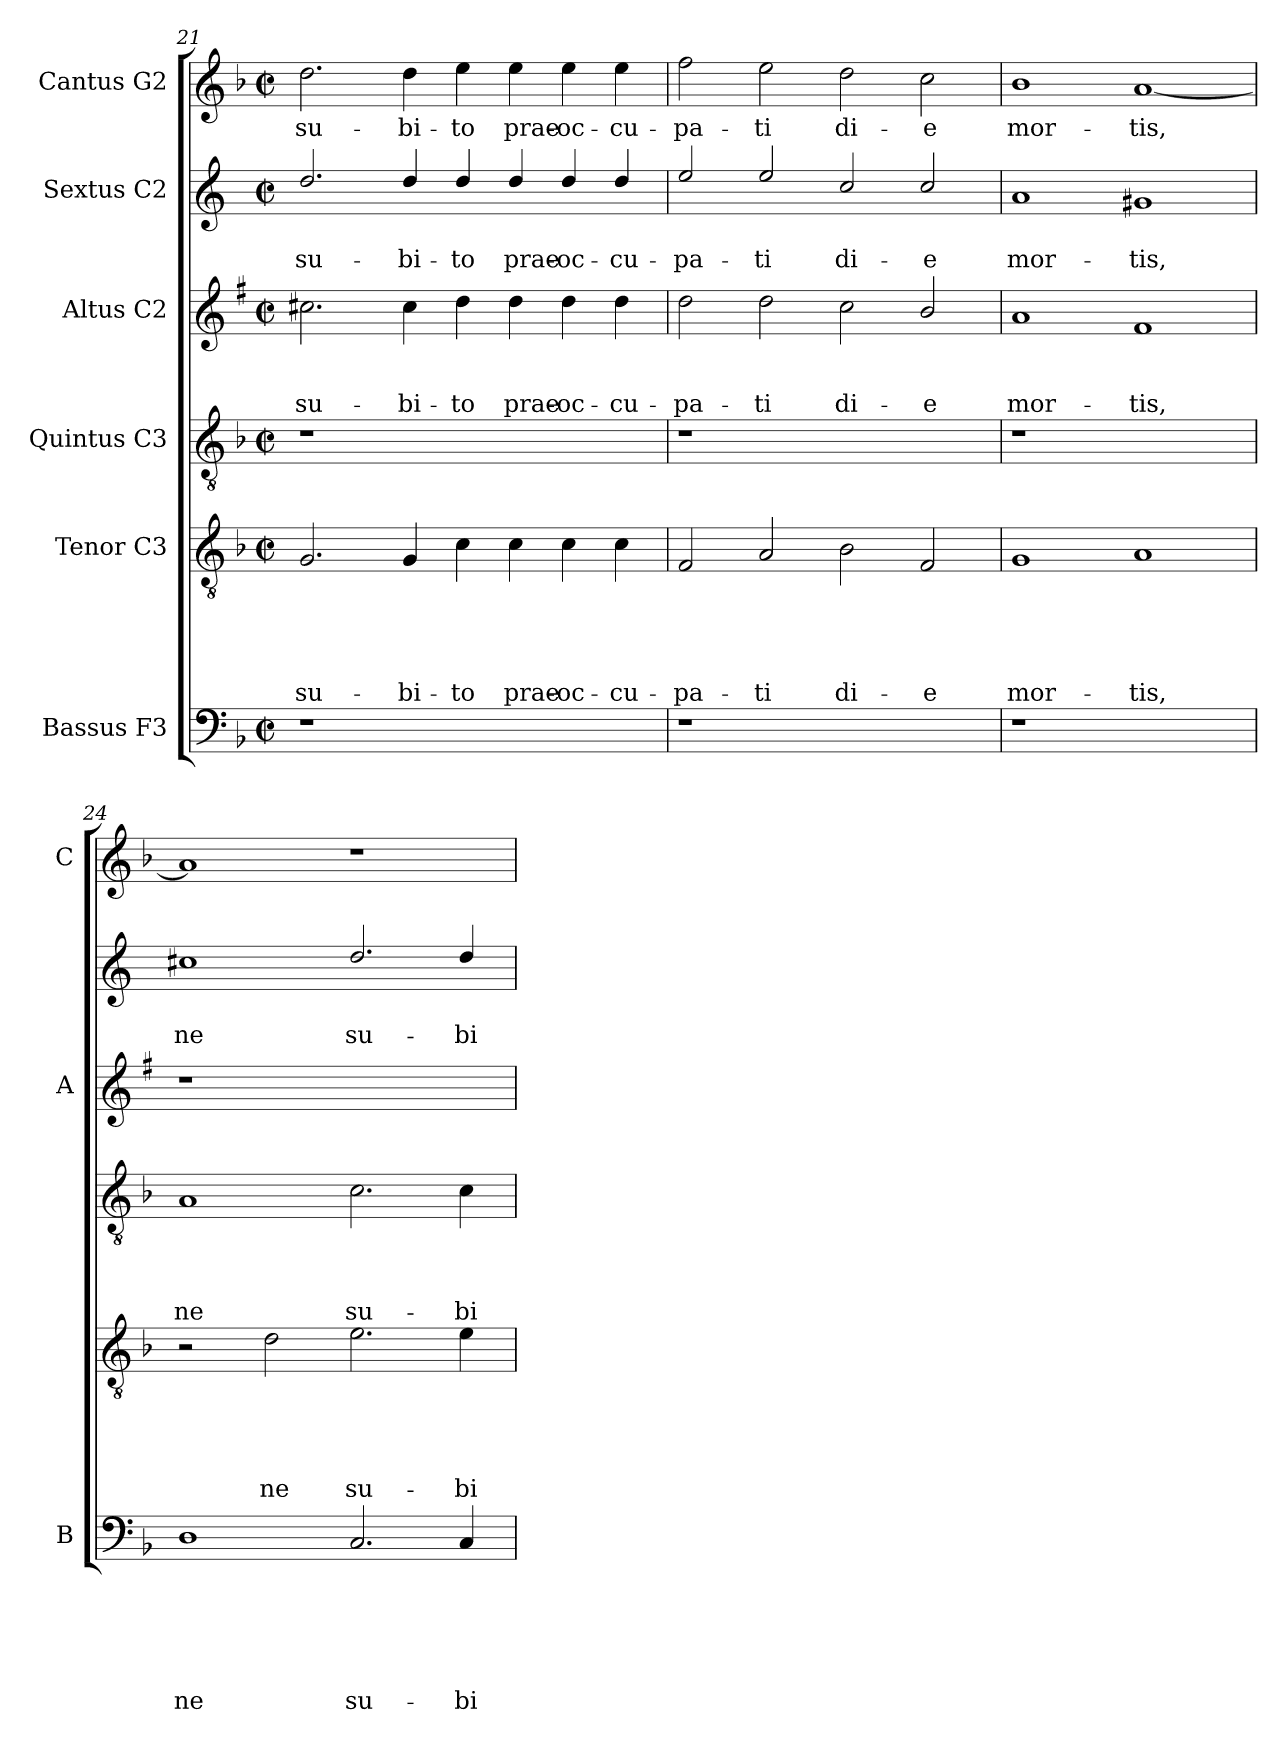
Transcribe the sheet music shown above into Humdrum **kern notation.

**kern	**text	**text	**text	**text	**text	**text	**kern	**text	**text	**text	**text	**text	**kern	**text	**text	**text	**text	**kern	**text	**text	**text	**kern	**text	**text	**kern	**text
*part6	*part6	*part6	*part6	*part6	*part6	*part6	*part5	*part5	*part5	*part5	*part5	*part5	*part4	*part4	*part4	*part4	*part4	*part3	*part3	*part3	*part3	*part2	*part2	*part2	*part1	*part1
*staff6	*staff6	*staff6	*staff6	*staff6	*staff6	*staff6	*staff5	*staff5	*staff5	*staff5	*staff5	*staff5	*staff4	*staff4	*staff4	*staff4	*staff4	*staff3	*staff3	*staff3	*staff3	*staff2	*staff2	*staff2	*staff1	*staff1
*I"Bassus F3	*	*	*	*	*	*	*I"Tenor C3	*	*	*	*	*	*I"Quintus C3	*	*	*	*	*I"Altus C2	*	*	*	*I"Sextus C2	*	*	*I"Cantus G2	*
*I'B	*	*	*	*	*	*	*	*	*	*	*	*	*	*	*	*	*	*I'A	*	*	*	*	*	*	*I'C	*
*clefF4	*	*	*	*	*	*	*clefGv2	*	*	*	*	*	*clefGv2	*	*	*	*	*clefG2	*	*	*	*clefG2	*	*	*clefG2	*
*	*	*	*	*	*	*	*	*	*	*	*	*	*	*	*	*	*	*ITrd1c2	*	*	*	*ITrd4c7	*	*	*	*
*k[b-]	*	*	*	*	*	*	*k[b-]	*	*	*	*	*	*k[b-]	*	*	*	*	*k[b-]	*	*	*	*k[b-]	*	*	*k[b-]	*
*F:	*	*	*	*	*	*	*F:	*	*	*	*	*	*F:	*	*	*	*	*F:	*	*	*	*F:	*	*	*F:	*
*M2/2	*	*	*	*	*	*	*M2/2	*	*	*	*	*	*M2/2	*	*	*	*	*M2/2	*	*	*	*M2/2	*	*	*M2/2	*
*met(c|)	*	*	*	*	*	*	*met(c|)	*	*	*	*	*	*met(c|)	*	*	*	*	*met(c|)	*	*	*	*met(c|)	*	*	*met(c|)	*
=21	=21	=21	=21	=21	=21	=21	=21	=21	=21	=21	=21	=21	=21	=21	=21	=21	=21	=21	=21	=21	=21	=21	=21	=21	=21	=21
!	!	!	!	!	!	!	!	!	!	!	!	!LO:LY:b	!	!	!	!	!	!	!	!	!LO:LY:b	!	!	!LO:LY:b	!	!LO:LY:b
1r	.	.	.	.	.	.	2.G/	.	.	.	.	su-	1r	.	.	.	.	2.bn\	.	.	su-	2.g/	.	su-	2.dd\	su-
!	!	!	!	!	!	!	!	!	!	!	!	!LO:LY:b	!	!	!	!	!	!	!	!	!LO:LY:b	!	!	!LO:LY:b	!	!LO:LY:b
.	.	.	.	.	.	.	4G/	.	.	.	.	-bi-	.	.	.	.	.	4b\	.	.	-bi-	4g/	.	-bi-	4dd\	-bi-
!	!	!	!	!	!	!	!	!	!	!	!	!LO:LY:b	!	!	!	!	!	!	!	!	!LO:LY:b	!	!	!LO:LY:b	!	!LO:LY:b
1ryy	.	.	.	.	.	.	4c\	.	.	.	.	-to	1ryy	.	.	.	.	4cc\	.	.	-to	4g/	.	-to	4ee\	-to
!	!	!	!	!	!	!	!	!	!	!	!	!LO:LY:b	!	!	!	!	!	!	!	!	!LO:LY:b	!	!	!LO:LY:b	!	!LO:LY:b
.	.	.	.	.	.	.	4c\	.	.	.	.	prae-	.	.	.	.	.	4cc\	.	.	prae-	4g/	.	prae-	4ee\	prae-
!	!	!	!	!	!	!	!	!	!	!	!	!LO:LY:b	!	!	!	!	!	!	!	!	!LO:LY:b	!	!	!LO:LY:b	!	!LO:LY:b
.	.	.	.	.	.	.	4c\	.	.	.	.	-oc-	.	.	.	.	.	4cc\	.	.	-oc-	4g/	.	-oc-	4ee\	-oc-
!	!	!	!	!	!	!	!	!	!	!	!	!LO:LY:b	!	!	!	!	!	!	!	!	!LO:LY:b	!	!	!LO:LY:b	!	!LO:LY:b
.	.	.	.	.	.	.	4c\	.	.	.	.	-cu-	.	.	.	.	.	4cc\	.	.	-cu-	4g/	.	-cu-	4ee\	-cu-
=22	=22	=22	=22	=22	=22	=22	=22	=22	=22	=22	=22	=22	=22	=22	=22	=22	=22	=22	=22	=22	=22	=22	=22	=22	=22	=22
!	!	!	!	!	!	!	!	!	!	!	!	!LO:LY:b	!	!	!	!	!	!	!	!	!LO:LY:b	!	!	!LO:LY:b	!	!LO:LY:b
1r	.	.	.	.	.	.	2F/	.	.	.	.	-pa-	1r	.	.	.	.	2cc\	.	.	-pa-	2a/	.	-pa-	2ff\	-pa-
!	!	!	!	!	!	!	!	!	!	!	!	!LO:LY:b	!	!	!	!	!	!	!	!	!LO:LY:b	!	!	!LO:LY:b	!	!LO:LY:b
.	.	.	.	.	.	.	2A/	.	.	.	.	-ti	.	.	.	.	.	2cc\	.	.	-ti	2a/	.	-ti	2ee\	-ti
!	!	!	!	!	!	!	!	!	!	!	!	!LO:LY:b	!	!	!	!	!	!	!	!	!LO:LY:b	!	!	!LO:LY:b	!	!LO:LY:b
1ryy	.	.	.	.	.	.	2B-\	.	.	.	.	di-	1ryy	.	.	.	.	2b-\	.	.	di-	2f/	.	di-	2dd\	di-
!	!	!	!	!	!	!	!	!	!	!	!	!LO:LY:b	!	!	!	!	!	!	!	!	!LO:LY:b	!	!	!LO:LY:b	!	!LO:LY:b
.	.	.	.	.	.	.	2F/	.	.	.	.	-e	.	.	.	.	.	2a/	.	.	-e	2f/	.	-e	2cc\	-e
=23	=23	=23	=23	=23	=23	=23	=23	=23	=23	=23	=23	=23	=23	=23	=23	=23	=23	=23	=23	=23	=23	=23	=23	=23	=23	=23
!	!	!	!	!	!	!	!	!	!	!	!	!LO:LY:b	!	!	!	!	!	!	!	!	!LO:LY:b	!	!	!LO:LY:b	!	!LO:LY:b
1r	.	.	.	.	.	.	1G	.	.	.	.	mor-	1r	.	.	.	.	1g	.	.	mor-	1d	.	mor-	1b-	mor-
!	!	!	!	!	!	!	!	!	!	!	!	!LO:LY:b	!	!	!	!	!	!	!	!	!LO:LY:b	!	!	!LO:LY:b	!	!LO:LY:b
1ryy	.	.	.	.	.	.	1A	.	.	.	.	-tis,	1ryy	.	.	.	.	1e	.	.	-tis,	1c#X	.	-tis,	[1a	-tis,
!!LO:LB:g=z
=24	=24	=24	=24	=24	=24	=24	=24	=24	=24	=24	=24	=24	=24	=24	=24	=24	=24	=24	=24	=24	=24	=24	=24	=24	=24	=24
!	!	!	!	!	!	!LO:LY:b	!	!	!	!	!	!	!	!	!	!	!LO:LY:b	!	!	!	!	!	!	!LO:LY:b	!	!
1D	.	.	.	.	.	ne	2r	.	.	.	.	.	1A	.	.	.	ne	1r	.	.	.	1f#X	.	ne	1a]	.
!	!	!	!	!	!	!	!	!	!	!	!	!LO:LY:b	!	!	!	!	!	!	!	!	!	!	!	!	!	!
.	.	.	.	.	.	.	2d\	.	.	.	.	ne	.	.	.	.	.	.	.	.	.	.	.	.	.	.
!	!	!	!	!	!	!LO:LY:b	!	!	!	!	!	!LO:LY:b	!	!	!	!	!LO:LY:b	!	!	!	!	!	!	!LO:LY:b	!	!
2.C/	.	.	.	.	.	su-	2.e\	.	.	.	.	su-	2.c\	.	.	.	su-	1ryy	.	.	.	2.g/	.	su-	1r	.
!	!	!	!	!	!	!LO:LY:b	!	!	!	!	!	!LO:LY:b	!	!	!	!	!LO:LY:b	!	!	!	!	!	!	!LO:LY:b	!	!
4C/	.	.	.	.	.	-bi-	4e\	.	.	.	.	-bi-	4c\	.	.	.	-bi-	.	.	.	.	4g/	.	-bi-	.	.
=	=	=	=	=	=	=	=	=	=	=	=	=	=	=	=	=	=	=	=	=	=	=	=	=	=	=
*-	*-	*-	*-	*-	*-	*-	*-	*-	*-	*-	*-	*-	*-	*-	*-	*-	*-	*-	*-	*-	*-	*-	*-	*-	*-	*-
